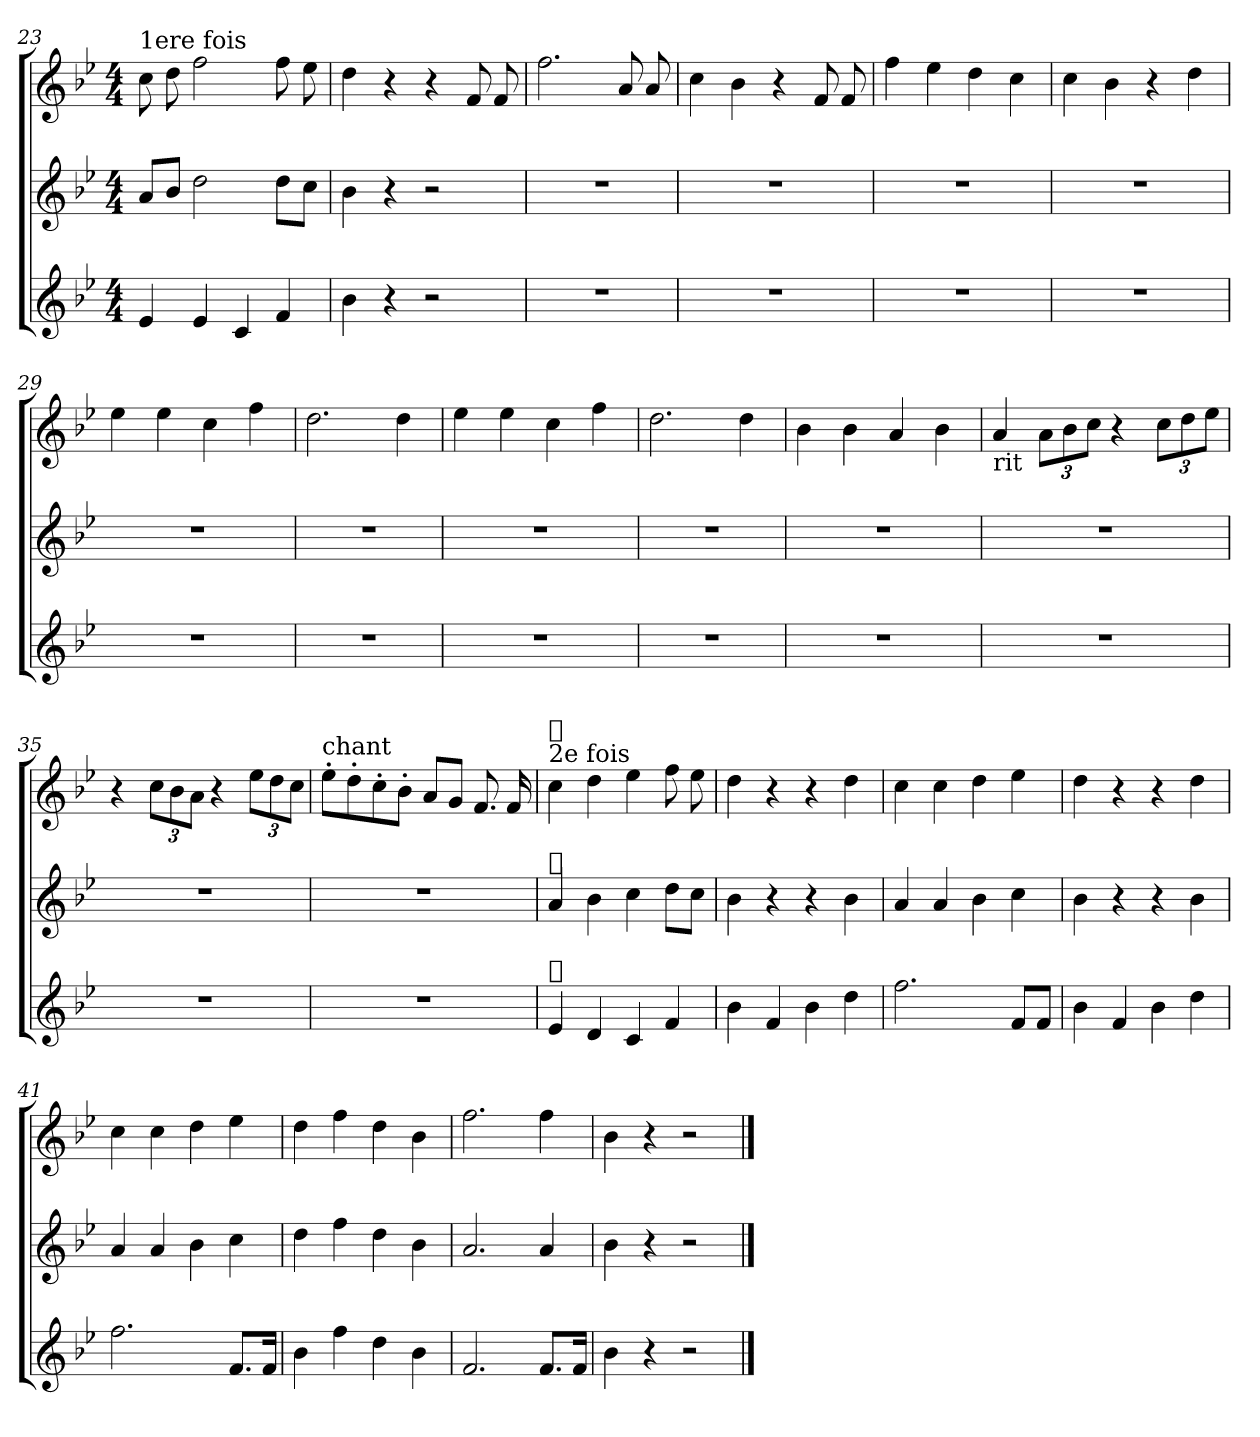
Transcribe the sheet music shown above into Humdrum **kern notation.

**kern	**kern	**kern
*part3	*part2	*part1
*staff3	*staff2	*staff1
!!LO:LB:g=z
*clefG2	*clefG2	*clefG2
*k[b-e-]	*k[b-e-]	*k[b-e-]
*B-:	*B-:	*B-:
*M4/4	*M4/4	*M4/4
=23	=23	=23
!	!	!LO:TX:a:t=1ere fois
4e-/	8a/L	8cc\
.	8b-/J	8dd\
4e-/	2dd\	2ff\
4c/	.	.
4f/	8dd\L	8ff\
.	8cc\J	8ee-\
=24	=24	=24
4b-\	4b-\	4dd\
4r	4r	4r
2r	2r	4r
.	.	8f/
.	.	8f/
=25	=25	=25
1r	1r	2.ff\
.	.	8a/
.	.	8a/
=26	=26	=26
1r	1r	4cc\
.	.	4b-\
.	.	4r
.	.	8f/
.	.	8f/
=27	=27	=27
1r	1r	4ff\
.	.	4ee-\
.	.	4dd\
.	.	4cc\
!!LO:PB:g=z
=28	=28	=28
1r	1r	4cc\
.	.	4b-\
.	.	4r
.	.	4dd\
=29	=29	=29
1r	1r	4ee-\
.	.	4ee-\
.	.	4cc\
.	.	4ff\
=30	=30	=30
1r	1r	2.dd\
.	.	4dd\
=31	=31	=31
1r	1r	4ee-\
.	.	4ee-\
.	.	4cc\
.	.	4ff\
=32	=32	=32
1r	1r	2.dd\
.	.	4dd\
=33	=33	=33
1r	1r	4b-\
.	.	4b-\
.	.	4a/
.	.	4b-\
!!LO:LB:g=z
=34	=34	=34
!	!	!LO:TX:b:t=rit
1r	1r	4a/
.	.	12a\L
.	.	12b-\
.	.	12cc\J
.	.	4r
.	.	12cc\L
.	.	12dd\
.	.	12ee-\J
=35	=35	=35
1r	1r	4r
.	.	12cc\L
.	.	12b-\
.	.	12a\J
.	.	4r
.	.	12ee-\L
.	.	12dd\
.	.	12cc\J
=36	=36	=36
!	!	!LO:TX:a:t=chant
1r	1r	8ee-'>\L
.	.	8dd'>\
.	.	8cc'>\
.	.	8b-'>\J
.	.	8a/L
.	.	8g/J
.	.	8.f/
.	.	16f/
=37	=37	=37
!	!	!LO:TX:a:t=2e fois
!	!	!LO:TX:a:t=𝄋
!	!LO:TX:a:t=𝄋	!
!LO:TX:a:t=𝄋	!	!
4e-/	4a/	4cc\
4d/	4b-\	4dd\
4c/	4cc\	4ee-\
4f/	8dd\L	8ff\
.	8cc\J	8ee-\
=38	=38	=38
4b-\	4b-\	4dd\
4f/	4r	4r
4b-\	4r	4r
4dd\	4b-\	4dd\
!!LO:LB:g=z
=39	=39	=39
2.ff\	4a/	4cc\
.	4a/	4cc\
.	4b-\	4dd\
8f/L	4cc\	4ee-\
8f/J	.	.
=40	=40	=40
4b-\	4b-\	4dd\
4f/	4r	4r
4b-\	4r	4r
4dd\	4b-\	4dd\
=41	=41	=41
2.ff\	4a/	4cc\
.	4a/	4cc\
.	4b-\	4dd\
8.f/L	4cc\	4ee-\
16f/Jk	.	.
=42	=42	=42
4b-\	4dd\	4dd\
4ff\	4ff\	4ff\
4dd\	4dd\	4dd\
4b-\	4b-\	4b-\
=43	=43	=43
2.f/	2.a/	2.ff\
8.f/L	4a/	4ff\
16f/Jk	.	.
!!LO:PB:g=z
=44	=44	=44
4b-\	4b-\	4b-\
4r	4r	4r
2r	2r	2r
==	==	==
*-	*-	*-
